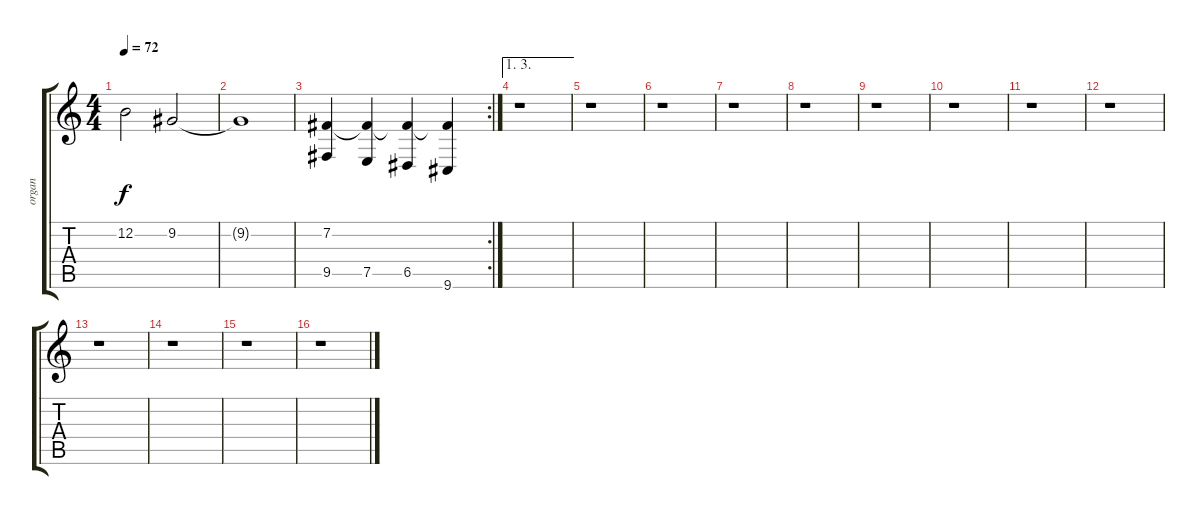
\track ("organ" "organ") {instrument rockorgan}
\staff {score tabs}
\tuning (E4 B3 G3 D3 A2 E2) {hide}
\ts (4 4)
\tempo 72
\clef g2
\ks c
12.2.2{dy f} 9.2.2 |
9.2{t}.1 |
\rc 2
(7.2 9.5).4 (7.2{t} 7.5).4 (7.2{t} 6.5).4 (7.2{t} 9.6).4 |
\ae (1 3)
r.1 |
r.1 |
r.1 |
r.1 |
r.1 |
r.1 |
r.1 |
r.1 |
r.1 |
r.1 |
r.1 |
r.1 |
r.1
